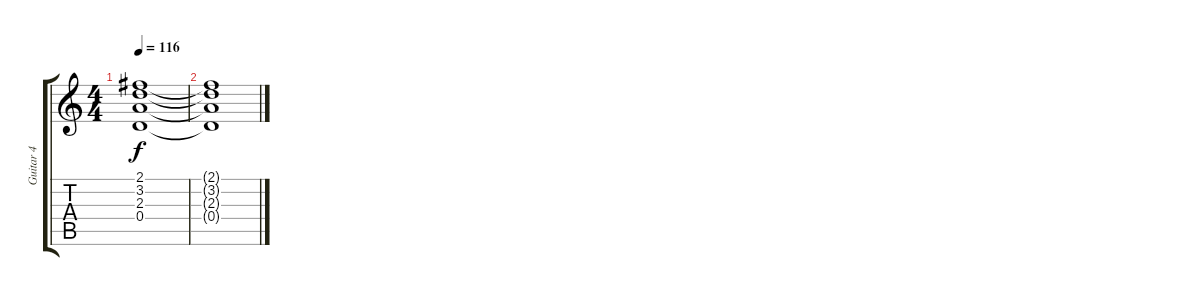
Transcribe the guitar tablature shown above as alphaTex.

\track ("Guitar 4" "Guitar 4") {instrument distortionguitar}
\staff {score tabs}
\tuning (E4 B3 G3 D3 A2 E2) {hide}
\ts (4 4)
\tempo 116
\clef g2
\ks c
(2.1{t} 3.2{t} 2.3{t} 0.4{t}).1{dy f} |
(2.1{t} 3.2{t} 2.3{t} 0.4{t}).1{volume 5}
